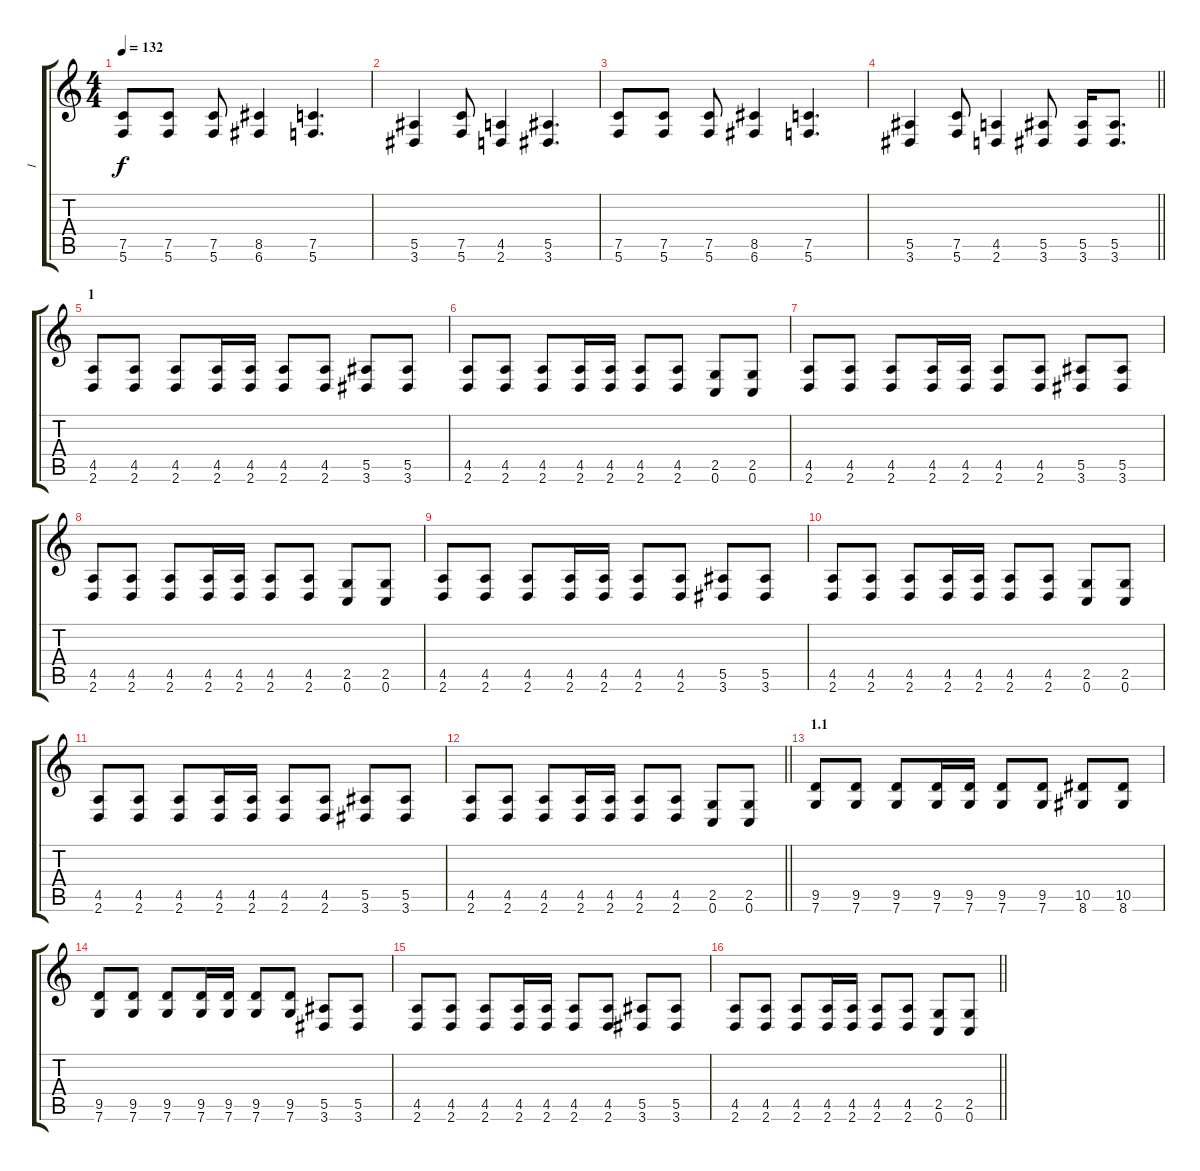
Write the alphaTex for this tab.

\track ("I" "I") {instrument distortionguitar}
\staff {score tabs}
\tuning (C4 G3 Eb3 Bb2 F2 C2) {hide}
\ts (4 4)
\tempo 132
\clef g2
\ks c
(7.5 5.6).8{dy f} (7.5 5.6).8 (7.5 5.6).8 (8.5 6.6).4 (7.5 5.6).4{d} |
(5.5 3.6).4 (7.5 5.6).8 (4.5 2.6).4 (5.5 3.6).4{d} |
(7.5 5.6).8 (7.5 5.6).8 (7.5 5.6).8 (8.5 6.6).4 (7.5 5.6).4{d} |
\barLineRight lightlight
(5.5 3.6).4 (7.5 5.6).8 (4.5 2.6).4 (5.5 3.6).8 (5.5 3.6).16 (5.5 3.6).8{d} |
\section ("" "1")
(4.5 2.6).8 (4.5 2.6).8 (4.5 2.6).8 (4.5 2.6).16 (4.5 2.6).16 (4.5 2.6).8 (4.5 2.6).8 (5.5 3.6).8 (5.5 3.6).8 |
(4.5 2.6).8 (4.5 2.6).8 (4.5 2.6).8 (4.5 2.6).16 (4.5 2.6).16 (4.5 2.6).8 (4.5 2.6).8 (2.5 0.6).8 (2.5 0.6).8 |
(4.5 2.6).8 (4.5 2.6).8 (4.5 2.6).8 (4.5 2.6).16 (4.5 2.6).16 (4.5 2.6).8 (4.5 2.6).8 (5.5 3.6).8 (5.5 3.6).8 |
(4.5 2.6).8 (4.5 2.6).8 (4.5 2.6).8 (4.5 2.6).16 (4.5 2.6).16 (4.5 2.6).8 (4.5 2.6).8 (2.5 0.6).8 (2.5 0.6).8 |
(4.5 2.6).8 (4.5 2.6).8 (4.5 2.6).8 (4.5 2.6).16 (4.5 2.6).16 (4.5 2.6).8 (4.5 2.6).8 (5.5 3.6).8 (5.5 3.6).8 |
(4.5 2.6).8 (4.5 2.6).8 (4.5 2.6).8 (4.5 2.6).16 (4.5 2.6).16 (4.5 2.6).8 (4.5 2.6).8 (2.5 0.6).8 (2.5 0.6).8 |
(4.5 2.6).8 (4.5 2.6).8 (4.5 2.6).8 (4.5 2.6).16 (4.5 2.6).16 (4.5 2.6).8 (4.5 2.6).8 (5.5 3.6).8 (5.5 3.6).8 |
\barLineRight lightlight
(4.5 2.6).8 (4.5 2.6).8 (4.5 2.6).8 (4.5 2.6).16 (4.5 2.6).16 (4.5 2.6).8 (4.5 2.6).8 (2.5 0.6).8 (2.5 0.6).8 |
\section ("" "1.1")
(9.5 7.6).8 (9.5 7.6).8 (9.5 7.6).8 (9.5 7.6).16 (9.5 7.6).16 (9.5 7.6).8 (9.5 7.6).8 (10.5 8.6).8 (10.5 8.6).8 |
(9.5 7.6).8 (9.5 7.6).8 (9.5 7.6).8 (9.5 7.6).16 (9.5 7.6).16 (9.5 7.6).8 (9.5 7.6).8 (5.5 3.6).8 (5.5 3.6).8 |
(4.5 2.6).8 (4.5 2.6).8 (4.5 2.6).8 (4.5 2.6).16 (4.5 2.6).16 (4.5 2.6).8 (4.5 2.6).8 (5.5 3.6).8 (5.5 3.6).8 |
\barLineRight lightlight
(4.5 2.6).8 (4.5 2.6).8 (4.5 2.6).8 (4.5 2.6).16 (4.5 2.6).16 (4.5 2.6).8 (4.5 2.6).8 (2.5 0.6).8 (2.5 0.6).8
